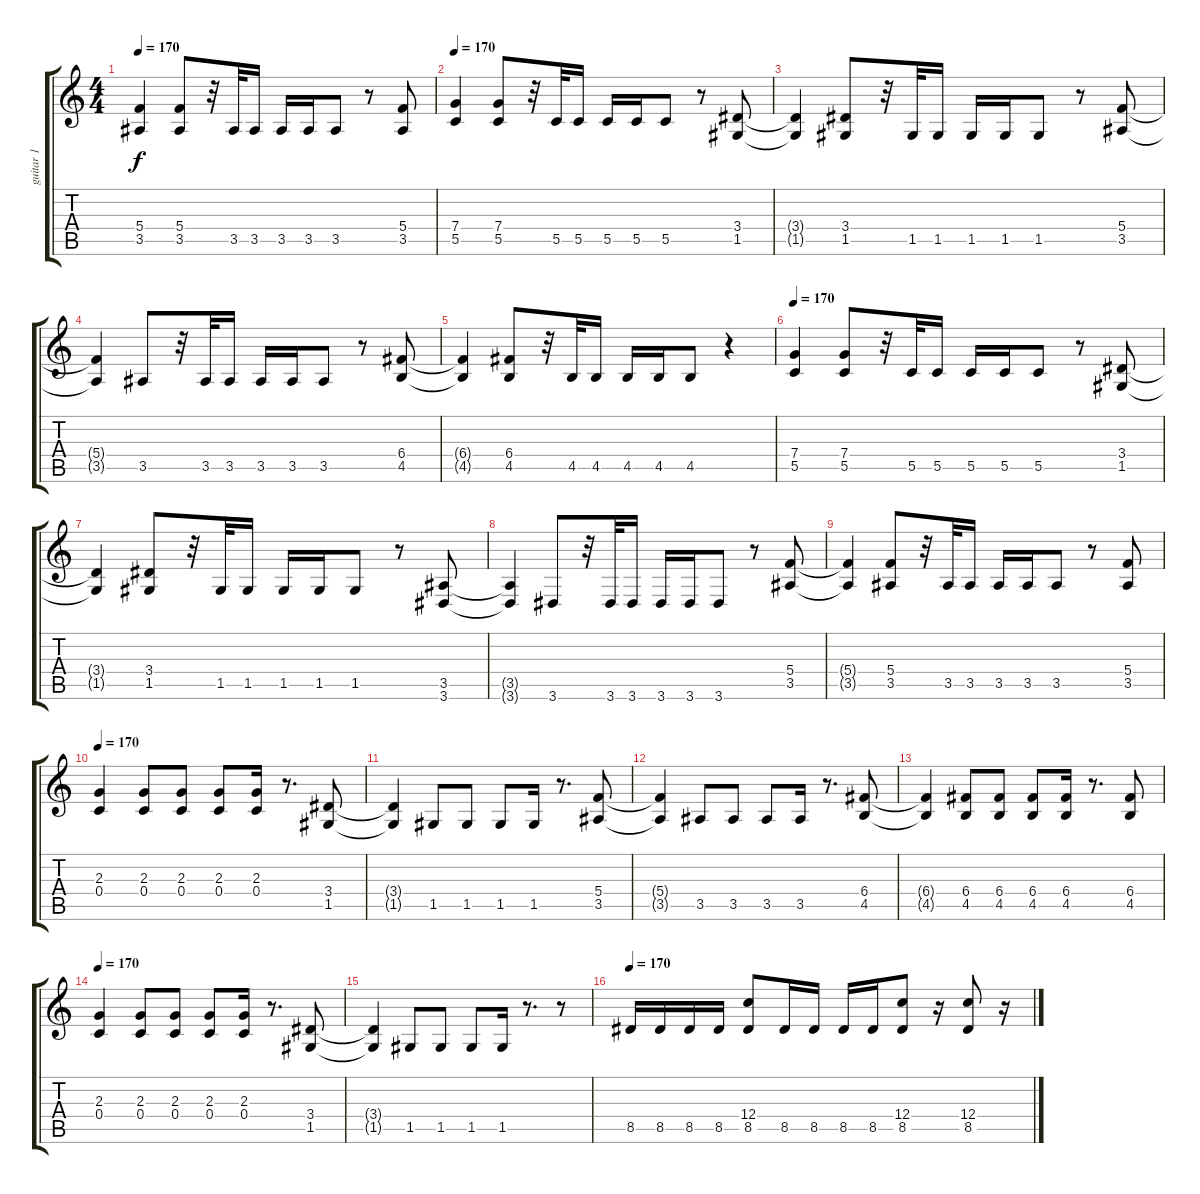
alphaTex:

\track ("guitar 1" "guitar 1") {instrument distortionguitar}
\staff {score tabs}
\tuning (D4 A3 F3 C3 G2 C2) {hide}
\ts (4 4)
\tempo 170
\clef g2
\ks c
(5.4{t} 3.5{t}).4{dy f} (5.4 3.5).8 r.32 3.5.32 3.5.16 3.5.16 3.5.16 3.5.8 r.8 (5.4 3.5).8 |
\tempo 170
(7.4 5.5).4 (7.4 5.5).8 r.32 5.5.32 5.5.16 5.5.16 5.5.16 5.5.8 r.8 (3.4 1.5).8 |
(3.4{t} 1.5{t}).4 (3.4 1.5).8 r.32 1.5.32 1.5.16 1.5.16 1.5.16 1.5.8 r.8 (5.4 3.5).8 |
(5.4{t} 3.5{t}).4 3.5.8 r.32 3.5.32 3.5.16 3.5.16 3.5.16 3.5.8 r.8 (6.4 4.5).8 |
(6.4{t} 4.5{t}).4 (6.4 4.5).8 r.32 4.5.32 4.5.16 4.5.16 4.5.16 4.5.8 r.4 |
\tempo 170
(7.4 5.5).4 (7.4 5.5).8 r.32 5.5.32 5.5.16 5.5.16 5.5.16 5.5.8 r.8 (3.4 1.5).8 |
(3.4{t} 1.5{t}).4 (3.4 1.5).8 r.32 1.5.32 1.5.16 1.5.16 1.5.16 1.5.8 r.8 (3.5 3.6).8 |
(3.5{t} 3.6{t}).4 3.6.8 r.32 3.6.32 3.6.16 3.6.16 3.6.16 3.6.8 r.8 (5.4 3.5).8 |
(5.4{t} 3.5{t}).4 (5.4 3.5).8 r.32 3.5.32 3.5.16 3.5.16 3.5.16 3.5.8 r.8 (5.4 3.5).8 |
\tempo 170
(2.3 0.4).4 (2.3 0.4).8 (2.3 0.4).8 (2.3 0.4).8 (2.3 0.4).16 r.8{d} (3.4 1.5).8 |
(3.4{t} 1.5{t}).4 1.5.8 1.5.8 1.5.8 1.5.16 r.8{d} (5.4 3.5).8 |
(5.4{t} 3.5{t}).4 3.5.8 3.5.8 3.5.8 3.5.16 r.8{d} (6.4 4.5).8 |
(6.4{t} 4.5{t}).4 (6.4 4.5).8 (6.4 4.5).8 (6.4 4.5).8 (6.4 4.5).16 r.8{d} (6.4 4.5).8 |
\tempo 170
(2.3 0.4).4 (2.3 0.4).8 (2.3 0.4).8 (2.3 0.4).8 (2.3 0.4).16 r.8{d} (3.4 1.5).8 |
(3.4{t} 1.5{t}).4 1.5.8 1.5.8 1.5.8 1.5.16 r.8{d} r.8 |
\tempo 170
8.5.16 8.5.16 8.5.16 8.5.16 (12.4 8.5).8 8.5.16 8.5.16 8.5.16 8.5.16 (12.4 8.5).8 r.16 (12.4 8.5).8 r.16
